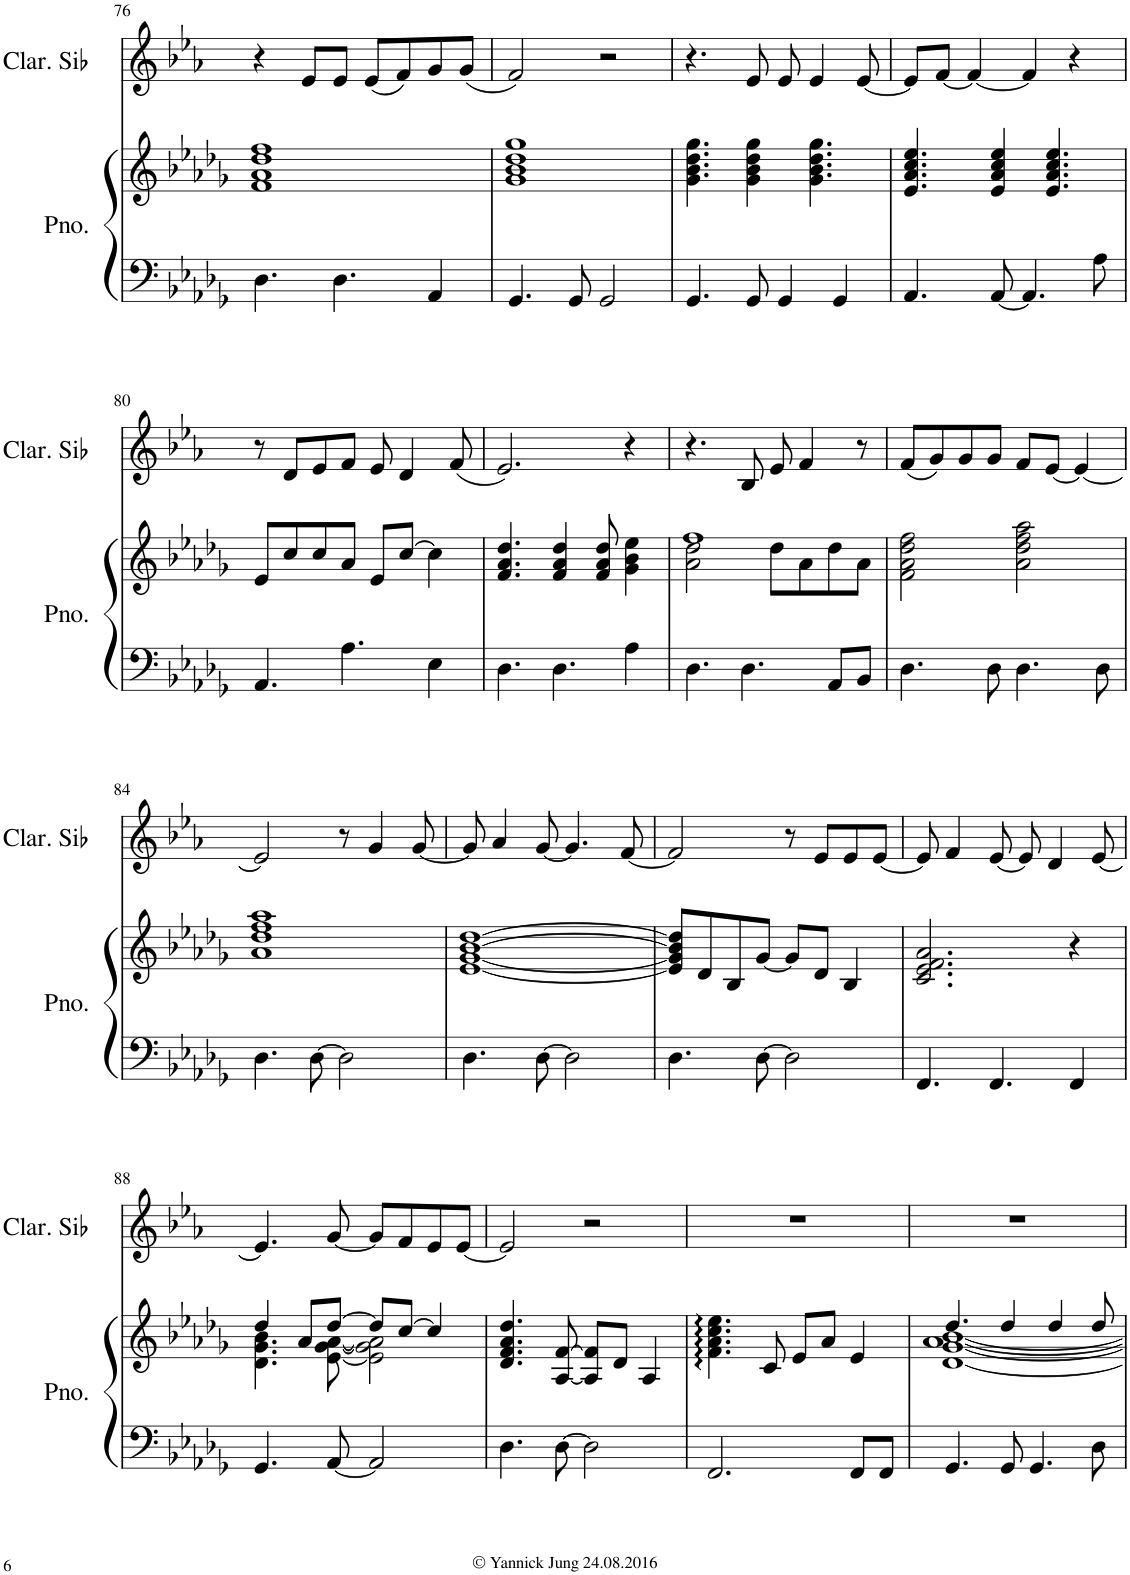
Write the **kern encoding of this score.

**kern	**kern	**kern
*part2	*part2	*part1
*staff3	*staff2	*staff1
*I"Piano	*	*I"Clarinette en Sib
*I'Pno.	*	*I'Clar. Sib
!!LO:PB:g=z
*clefF4	*clefG2	*clefG2
*	*	*Trd1c2
*k[b-e-a-d-g-]	*k[b-e-a-d-g-]	*k[b-e-a-]
*M4/4	*M4/4	*M4/4
=76	=76	=76
4.D-\	1f 1a- 1dd- 1ff	4r
.	.	8e-/L
4.D-\	.	8e-/J
.	.	(8e-/L
.	.	8f/)
4AA-/	.	8g/
.	.	(8g/J
=77	=77	=77
4.GG-/	1g- 1b- 1dd- 1gg-	2f/)
8GG-/	.	.
2GG-/	.	2r
=78	=78	=78
4.GG-/	4.g-\ 4.b-\ 4.dd-\ 4.gg-\	4.r
8GG-/	4g-\ 4b-\ 4dd-\ 4gg-\	8e-/
4GG-/	.	8e-/
.	4.g-\ 4.b-\ 4.dd-\ 4.gg-\	4e-/
4GG-/	.	.
.	.	[8e-/
=79	=79	=79
4.AA-/	4.e-/ 4.a-/ 4.cc/ 4.ee-/	8e-/L]
.	.	[8f/J
.	.	4f/_
[8AA-/	4e-/ 4a-/ 4cc/ 4ee-/	.
4.AA-/]	.	4f/]
.	4.e-/ 4.a-/ 4.cc/ 4.ee-/	.
.	.	4r
8A-\	.	.
!!LO:LB:g=z
=80	=80	=80
4.AA-/	8e-/L	8r
.	8cc/	8d/L
.	8cc/	8e-/
4.A-\	8a-/J	8f/J
.	8e-/L	8e-/
.	[8cc/J	4d/
4E-\	4cc\]	.
.	.	(8f/
=81	=81	=81
4.D-\	4.f/ 4.a-/ 4.dd-/	2.e-/)
4.D-\	4f/ 4a-/ 4dd-/	.
.	8f/ 8a-/ 8dd-/	.
4A-\	4g-\ 4b-\ 4ee-\	4r
=82	=82	=82
*	*^	*
4.D-\	1ff	2a-\ 2dd-\	4.r
4.D-\	.	.	8B-/
.	.	8dd-\L	8e-/
.	.	8a-\	4f/
8AA-/L	.	8dd-\	.
8BB-/J	.	8a-\J	8r
*	*v	*v	*
=83	=83	=83
4.D-\	2f\ 2a-\ 2dd-\ 2ff\	(8f/L
.	.	8g/)
.	.	8g/
8D-\	.	8g/J
4.D-\	2a-\ 2dd-\ 2ff\ 2aa-\	8f/L
.	.	[8e-/J
.	.	4e-/_
8D-\	.	.
!!LO:LB:g=z
=84	=84	=84
4.D-\	1a- 1dd- 1ff 1aa-	2e-/]
[8D-\	.	.
2D-\]	.	8r
.	.	4g/
.	.	[8g/
=85	=85	=85
4.D-\	[1e- [1g- [1b- [1dd-	8g/]
.	.	4a-/
[8D-\	.	[8g/
2D-\]	.	4.g/]
.	.	[8f/
=86	=86	=86
4.D-\	8e-/] 8g-/] 8b-/] 8dd-/]L	2f/]
.	8d-/	.
.	8B-/	.
[8D-\	[8g-/J	.
2D-\]	8g-/L]	8r
.	8d-/J	8e-/L
.	4B-/	8e-/
.	.	[8e-/J
=87	=87	=87
4.FF/	2.c/ 2.e-/ 2.f/ 2.a-/	8e-/]
.	.	4f/
4.FF/	.	[8e-/
.	.	8e-/]
.	.	4d/
4FF/	4r	.
.	.	[8e-/
!!LO:LB:g=z
=88	=88	=88
*	*^	*
4.GG-/	4dd-/	4.d-\ 4.g-\ 4.b-\	4.e-/]
.	8a-/L	.	.
[8AA-/	[8dd-/J	[8e-\ [8g-\ [8a-\	[8g/
2AA-/]	8dd-/L]	2e-\] 2g-\] 2a-\]	8g/L]
.	[8cc/J	.	8f/
.	4cc/]	.	8e-/
.	.	.	[8e-/J
*	*v	*v	*
=89	=89	=89
4.D-\	4.d-/ 4.f/ 4.a-/ 4.dd-/	2e-/]
[8D-\	[8A-/ [8f/	.
2D-\]	8A-/] 8f/]L	2r
.	8d-/J	.
.	4A-/	.
=90	=90	=90
2.FF/	4.f\ 4.a-\ 4.cc\ 4.ee-\	1r
.	8c/	.
.	8e-/L	.
.	8a-/J	.
8FF/L	4e-/	.
8FF/J	.	.
=91	=91	=91
*	*^	*
4.GG-/	4.dd-/	[1d- [1g- [1a- [1b-	1r
8GG-/	4dd-/	.	.
4.GG-/	.	.	.
.	4dd-/	.	.
8D-\	8dd-/	.	.
*	*v	*v	*
=	=	=
*-	*-	*-
